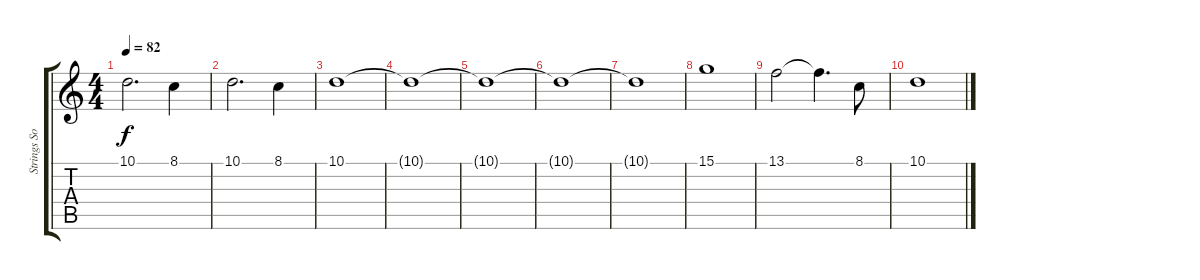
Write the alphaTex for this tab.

\track ("Strings Sopran" "Strings So") {instrument synthstrings1}
\staff {score tabs}
\tuning (E4 B3 G3 D3 A2 E2) {hide}
\ts (4 4)
\tempo 82
\clef g2
\ks c
10.1{t}.2{d dy f} 8.1.4 |
10.1.2{d} 8.1.4 |
10.1.1 |
10.1{t}.1 |
10.1{t}.1 |
10.1{t}.1 |
10.1{t}.1 |
15.1.1 |
13.1.2 13.1{t}.4{d} 8.1.8 |
10.1.1
